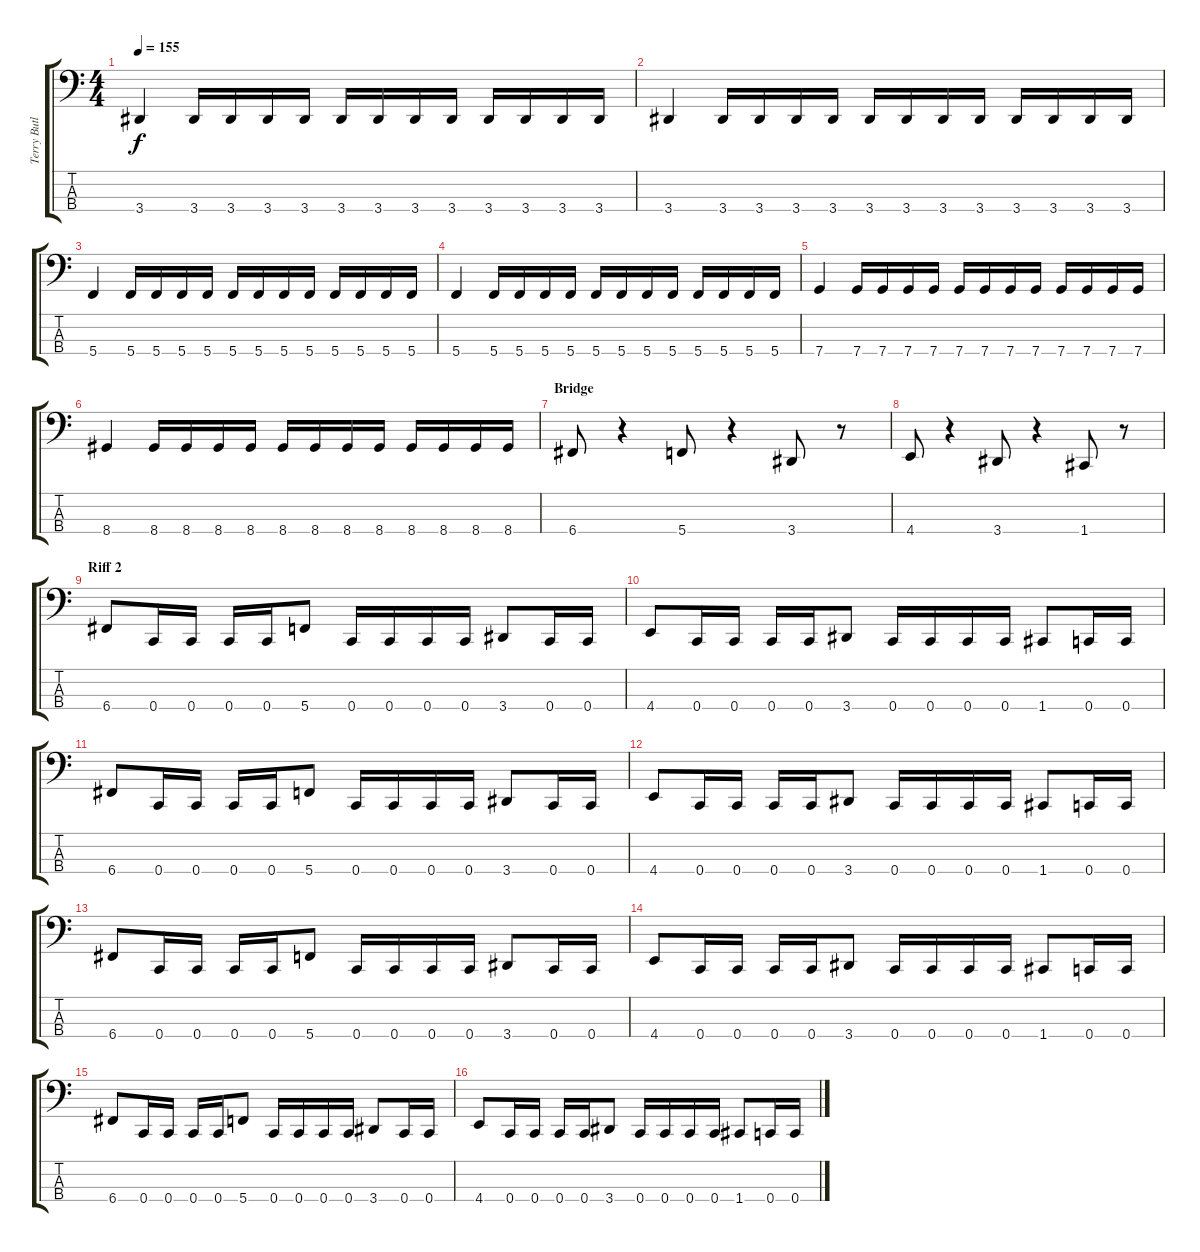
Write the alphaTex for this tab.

\track ("Terry Butler(Bass)" "Terry Butl") {instrument electricbasspick}
\staff {score tabs}
\tuning (Eb2 Bb1 F1 C1) {hide}
\ts (4 4)
\tempo 155
\clef f4
\ks c
3.4.4{dy f} 3.4.16 3.4.16 3.4.16 3.4.16 3.4.16 3.4.16 3.4.16 3.4.16 3.4.16 3.4.16 3.4.16 3.4.16 |
3.4.4 3.4.16 3.4.16 3.4.16 3.4.16 3.4.16 3.4.16 3.4.16 3.4.16 3.4.16 3.4.16 3.4.16 3.4.16 |
5.4.4 5.4.16 5.4.16 5.4.16 5.4.16 5.4.16 5.4.16 5.4.16 5.4.16 5.4.16 5.4.16 5.4.16 5.4.16 |
5.4.4 5.4.16 5.4.16 5.4.16 5.4.16 5.4.16 5.4.16 5.4.16 5.4.16 5.4.16 5.4.16 5.4.16 5.4.16 |
7.4.4 7.4.16 7.4.16 7.4.16 7.4.16 7.4.16 7.4.16 7.4.16 7.4.16 7.4.16 7.4.16 7.4.16 7.4.16 |
8.4.4 8.4.16 8.4.16 8.4.16 8.4.16 8.4.16 8.4.16 8.4.16 8.4.16 8.4.16 8.4.16 8.4.16 8.4.16 |
\section ("" "Bridge")
6.4.8 r.4 5.4.8 r.4 3.4.8 r.8 |
4.4.8 r.4 3.4.8 r.4 1.4.8 r.8 |
\section ("" "Riff 2")
6.4.8 0.4.16 0.4.16 0.4.16 0.4.16 5.4.8 0.4.16 0.4.16 0.4.16 0.4.16 3.4.8 0.4.16 0.4.16 |
4.4.8 0.4.16 0.4.16 0.4.16 0.4.16 3.4.8 0.4.16 0.4.16 0.4.16 0.4.16 1.4.8 0.4.16 0.4.16 |
6.4.8 0.4.16 0.4.16 0.4.16 0.4.16 5.4.8 0.4.16 0.4.16 0.4.16 0.4.16 3.4.8 0.4.16 0.4.16 |
4.4.8 0.4.16 0.4.16 0.4.16 0.4.16 3.4.8 0.4.16 0.4.16 0.4.16 0.4.16 1.4.8 0.4.16 0.4.16 |
6.4.8 0.4.16 0.4.16 0.4.16 0.4.16 5.4.8 0.4.16 0.4.16 0.4.16 0.4.16 3.4.8 0.4.16 0.4.16 |
4.4.8 0.4.16 0.4.16 0.4.16 0.4.16 3.4.8 0.4.16 0.4.16 0.4.16 0.4.16 1.4.8 0.4.16 0.4.16 |
6.4.8 0.4.16 0.4.16 0.4.16 0.4.16 5.4.8 0.4.16 0.4.16 0.4.16 0.4.16 3.4.8 0.4.16 0.4.16 |
4.4.8 0.4.16 0.4.16 0.4.16 0.4.16 3.4.8 0.4.16 0.4.16 0.4.16 0.4.16 1.4.8 0.4.16 0.4.16
